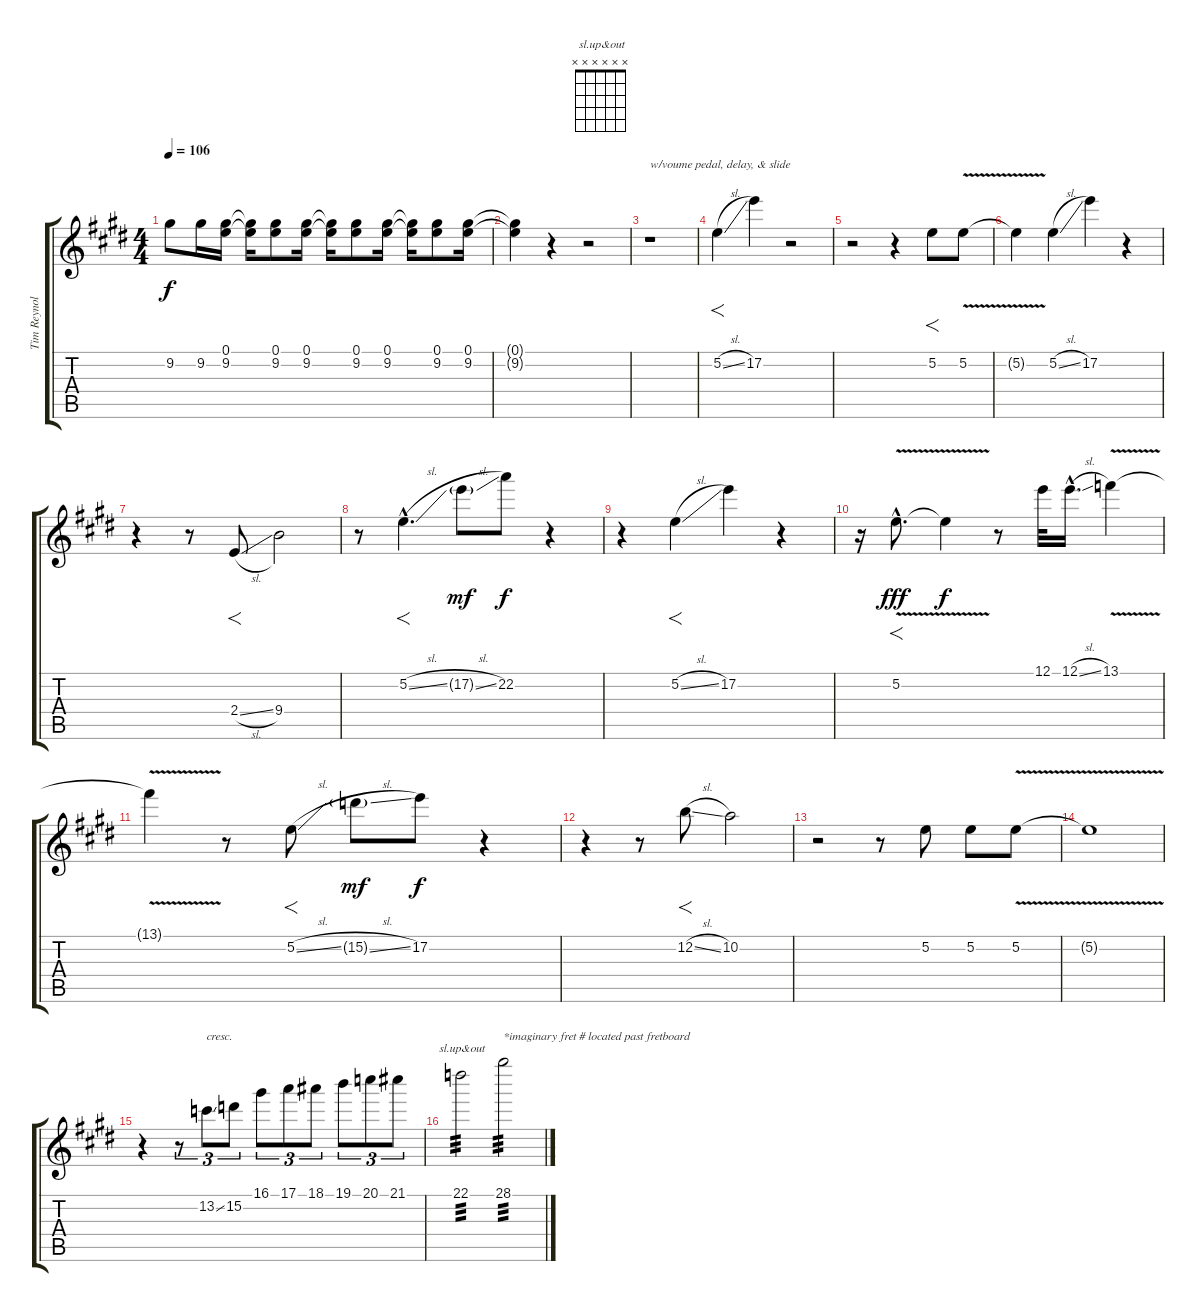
\track ("Tim Reynolds" "Tim Reynol") {instrument acousticguitarsteel}
\staff {score tabs}
\tuning (E4 B3 G3 D3 A2 E2) {hide}
\chord (" sl.up&out" x x x x x x)
\ts (4 4)
\tempo 106
\clef g2
\ks e
9.2.8{dy f volume 13} 9.2.16 (0.1 9.2).16 (0.1{t} 9.2{t}).16 (0.1 9.2).8 (0.1 9.2).16 (0.1{t} 9.2{t}).16 (0.1 9.2).8 (0.1 9.2).16 (0.1{t} 9.2{t}).16 (0.1 9.2).8 (0.1 9.2).16 |
(0.1{t} 9.2{t}).4 r.4 r.2 |
r.1{txt "w/voume pedal, delay, & slide"} |
5.2{sl}.4{f volume 0} 17.2.4 r.2 |
r.2{volume 13} r.4 5.2.8{f} 5.2{v}.8 |
5.2{t}.4 5.2{sl}.4{volume 0} 17.2.4 r.4 |
r.4{volume 10} r.8 2.4{sl}.8{f volume 16} 9.4.2 |
r.8{volume 0} 5.2{sl hac}.4{f d} 17.2{sl g}.8{dy mf} 22.2.8{dy f} r.4 |
r.4{volume 0} 5.2{sl}.4{f} 17.2.4 r.4 |
r.16{volume 16} 5.2{v hac}.8{f d dy fff} 5.2{t}.4{dy f} r.8{volume 13} 12.1.32 12.1{sl hac}.16{d} 13.1{v}.4 |
13.1{t}.4 r.8{volume 0} 5.2{sl}.8{f} 15.2{sl g}.8{dy mf} 17.2.8{dy f} r.4 |
r.4{volume 13} r.8 12.2{sl}.8{f} 10.2.2 |
r.2 r.8 5.2.8 5.2.8 5.2{v}.8 |
5.2{t}.1 |
r.4{volume 10} r.8{tu (3 2) volume 13} 13.2{ss}.8{tu (3 2) txt "cresc."} 15.2.8{tu (3 2)} 16.1.8{tu (3 2)} 17.1.8{tu (3 2)} 18.1.8{tu (3 2)} 19.1.8{tu (3 2)} 20.1.8{tu (3 2)} 21.1.8{tu (3 2)} |
22.1.2{ch " sl.up&out" tp 3 volume 0} 28.1.2{txt "*imaginary fret # located past fretboard" tp 3}
